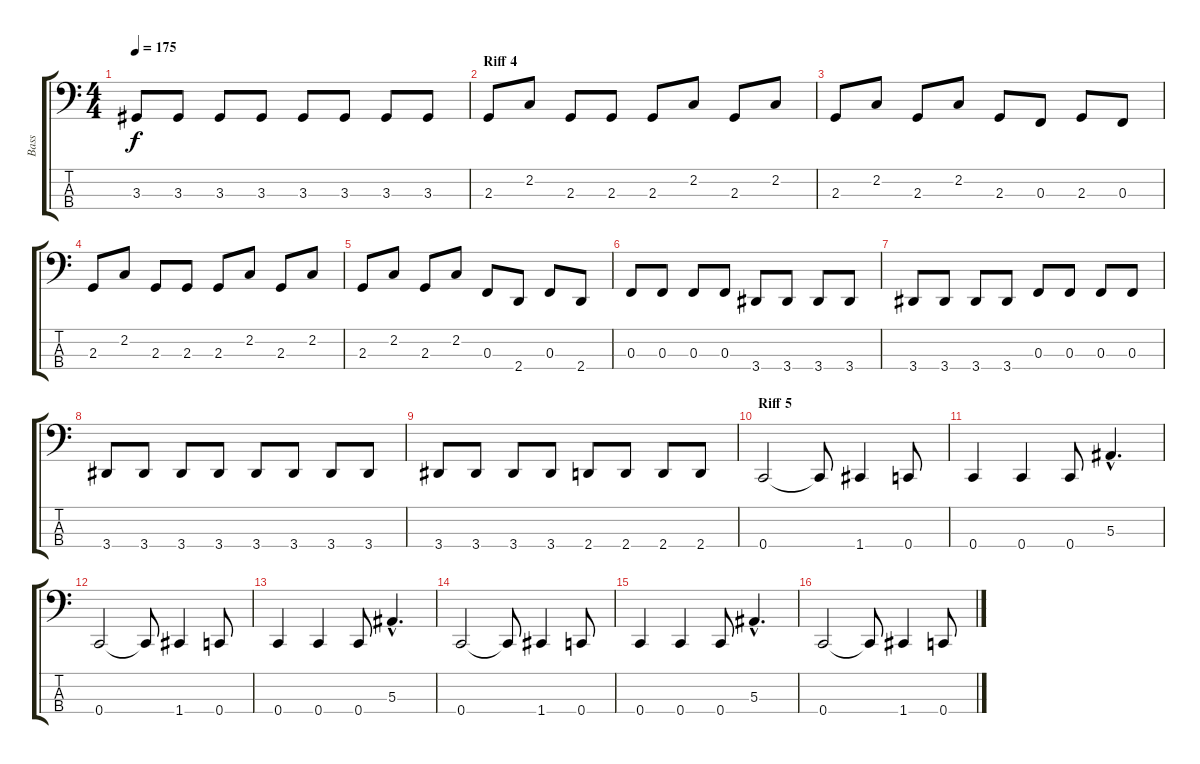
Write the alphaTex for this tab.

\track ("Bass" "Bass") {instrument electricbassfinger}
\staff {score tabs}
\tuning (Eb2 Bb1 F1 C1) {hide}
\ts (4 4)
\tempo 175
\clef f4
\ks c
3.3.8{dy f} 3.3.8 3.3.8 3.3.8 3.3.8 3.3.8 3.3.8 3.3.8 |
\section ("" "Riff 4")
2.3.8 2.2.8 2.3.8 2.3.8 2.3.8 2.2.8 2.3.8 2.2.8 |
2.3.8 2.2.8 2.3.8 2.2.8 2.3.8 0.3.8 2.3.8 0.3.8 |
2.3.8 2.2.8 2.3.8 2.3.8 2.3.8 2.2.8 2.3.8 2.2.8 |
2.3.8 2.2.8 2.3.8 2.2.8 0.3.8 2.4.8 0.3.8 2.4.8 |
0.3.8 0.3.8 0.3.8 0.3.8 3.4.8 3.4.8 3.4.8 3.4.8 |
3.4.8 3.4.8 3.4.8 3.4.8 0.3.8 0.3.8 0.3.8 0.3.8 |
3.4.8 3.4.8 3.4.8 3.4.8 3.4.8 3.4.8 3.4.8 3.4.8 |
3.4.8 3.4.8 3.4.8 3.4.8 2.4.8 2.4.8 2.4.8 2.4.8 |
\section ("" "Riff 5")
0.4.2 0.4{t}.8 1.4.4 0.4.8 |
0.4.4 0.4.4 0.4.8 5.3{hac}.4{d} |
0.4.2 0.4{t}.8 1.4.4 0.4.8 |
0.4.4 0.4.4 0.4.8 5.3{hac}.4{d} |
0.4.2 0.4{t}.8 1.4.4 0.4.8 |
0.4.4 0.4.4 0.4.8 5.3{hac}.4{d} |
0.4.2 0.4{t}.8 1.4.4 0.4.8
